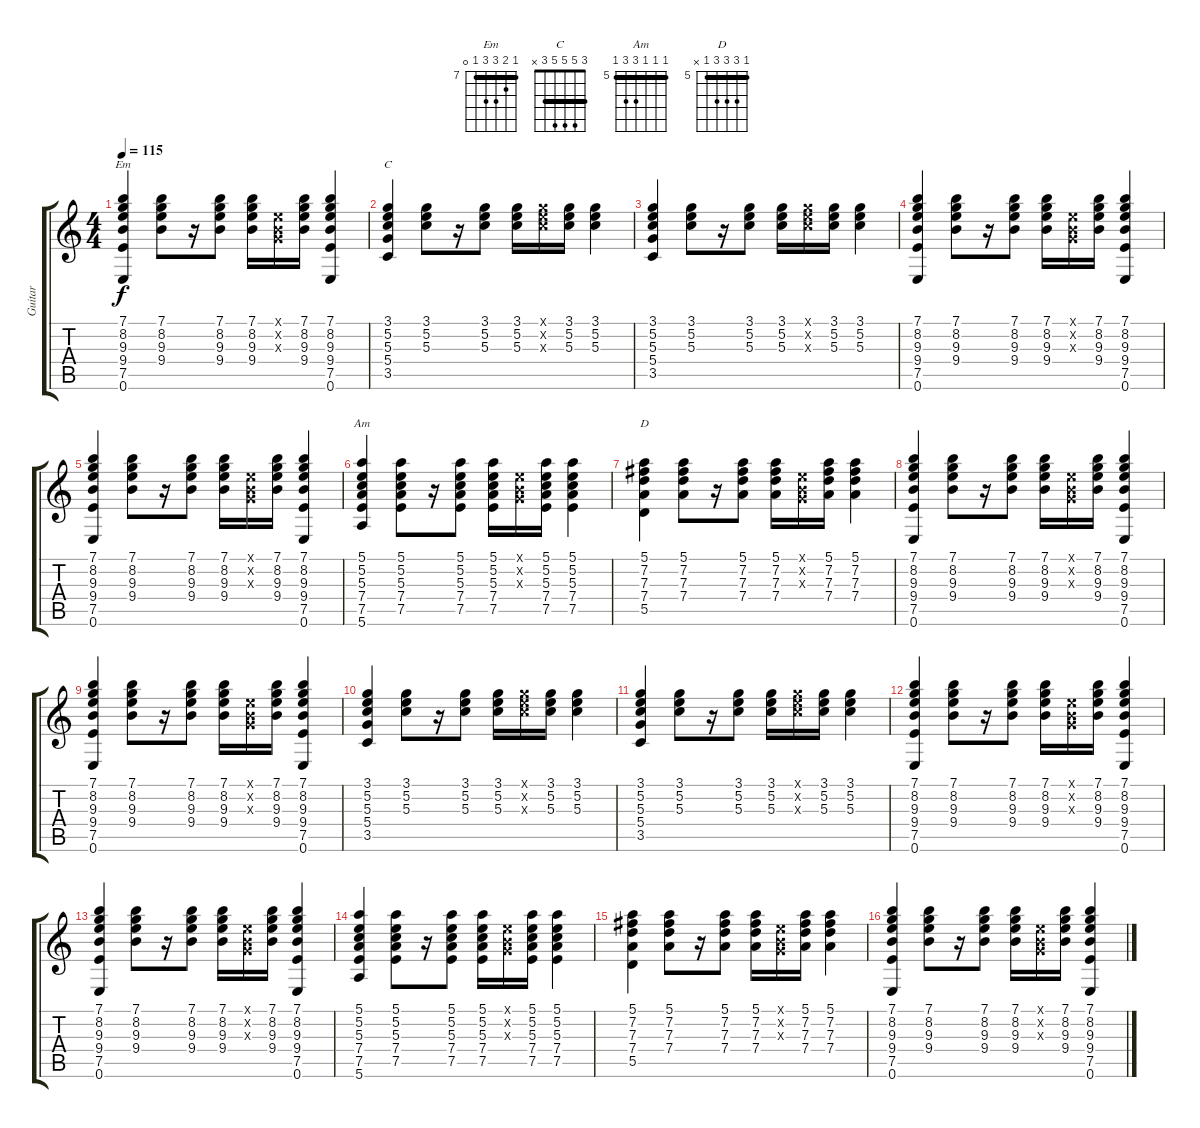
\track ("Guitar" "Guitar") {instrument acousticguitarnylon}
\staff {score tabs}
\tuning (E4 B3 G3 D3 A2 E2) {hide}
\chord ("Em" 7 8 9 9 7 0) {firstfret 7 barre 7}
\chord ("C" 3 5 5 5 3 x) {barre 3}
\chord ("Am" 5 5 5 7 7 5) {firstfret 5 barre 5}
\chord ("D" 5 7 7 7 5 x) {firstfret 5 barre 5}
\ts (4 4)
\tempo 115
\clef g2
\ks c
(7.1 8.2 9.3 9.4 7.5 0.6).4{ch "Em" dy f} (7.1 8.2 9.3 9.4).8 r.16 (7.1 8.2 9.3 9.4).8 (7.1 8.2 9.3 9.4).16 (0.1{x} 0.2{x} 0.3{x}).16 (7.1 8.2 9.3 9.4).16 (7.1 8.2 9.3 9.4 7.5 0.6).4 |
(3.1 5.2 5.3 5.4 3.5).4{ch "C"} (3.1 5.2 5.3).8 r.16 (3.1 5.2 5.3).8 (3.1 5.2 5.3).16 (3.1{x} 5.2{x} 5.3{x}).16 (3.1 5.2 5.3).16 (3.1 5.2 5.3).4 |
(3.1 5.2 5.3 5.4 3.5).4 (3.1 5.2 5.3).8 r.16 (3.1 5.2 5.3).8 (3.1 5.2 5.3).16 (3.1{x} 5.2{x} 5.3{x}).16 (3.1 5.2 5.3).16 (3.1 5.2 5.3).4 |
(7.1 8.2 9.3 9.4 7.5 0.6).4 (7.1 8.2 9.3 9.4).8 r.16 (7.1 8.2 9.3 9.4).8 (7.1 8.2 9.3 9.4).16 (0.1{x} 0.2{x} 0.3{x}).16 (7.1 8.2 9.3 9.4).16 (7.1 8.2 9.3 9.4 7.5 0.6).4 |
(7.1 8.2 9.3 9.4 7.5 0.6).4 (7.1 8.2 9.3 9.4).8 r.16 (7.1 8.2 9.3 9.4).8 (7.1 8.2 9.3 9.4).16 (0.1{x} 0.2{x} 0.3{x}).16 (7.1 8.2 9.3 9.4).16 (7.1 8.2 9.3 9.4 7.5 0.6).4 |
(5.1 5.2 5.3 7.4 7.5 5.6).4{ch "Am"} (5.1 5.2 5.3 7.4 7.5).8 r.16 (5.1 5.2 5.3 7.4 7.5).8 (5.1 5.2 5.3 7.4 7.5).16 (0.1{x} 0.2{x} 0.3{x}).16 (5.1 5.2 5.3 7.4 7.5).16 (5.1 5.2 5.3 7.4 7.5).4 |
(5.1 7.2 7.3 7.4 5.5).4{ch "D"} (5.1 7.2 7.3 7.4).8 r.16 (5.1 7.2 7.3 7.4).8 (5.1 7.2 7.3 7.4).16 (0.1{x} 0.2{x} 0.3{x}).16 (5.1 7.2 7.3 7.4).16 (5.1 7.2 7.3 7.4).4 |
(7.1 8.2 9.3 9.4 7.5 0.6).4 (7.1 8.2 9.3 9.4).8 r.16 (7.1 8.2 9.3 9.4).8 (7.1 8.2 9.3 9.4).16 (0.1{x} 0.2{x} 0.3{x}).16 (7.1 8.2 9.3 9.4).16 (7.1 8.2 9.3 9.4 7.5 0.6).4 |
(7.1 8.2 9.3 9.4 7.5 0.6).4 (7.1 8.2 9.3 9.4).8 r.16 (7.1 8.2 9.3 9.4).8 (7.1 8.2 9.3 9.4).16 (0.1{x} 0.2{x} 0.3{x}).16 (7.1 8.2 9.3 9.4).16 (7.1 8.2 9.3 9.4 7.5 0.6).4 |
(3.1 5.2 5.3 5.4 3.5).4 (3.1 5.2 5.3).8 r.16 (3.1 5.2 5.3).8 (3.1 5.2 5.3).16 (3.1{x} 5.2{x} 5.3{x}).16 (3.1 5.2 5.3).16 (3.1 5.2 5.3).4 |
(3.1 5.2 5.3 5.4 3.5).4 (3.1 5.2 5.3).8 r.16 (3.1 5.2 5.3).8 (3.1 5.2 5.3).16 (3.1{x} 5.2{x} 5.3{x}).16 (3.1 5.2 5.3).16 (3.1 5.2 5.3).4 |
(7.1 8.2 9.3 9.4 7.5 0.6).4 (7.1 8.2 9.3 9.4).8 r.16 (7.1 8.2 9.3 9.4).8 (7.1 8.2 9.3 9.4).16 (0.1{x} 0.2{x} 0.3{x}).16 (7.1 8.2 9.3 9.4).16 (7.1 8.2 9.3 9.4 7.5 0.6).4 |
(7.1 8.2 9.3 9.4 7.5 0.6).4 (7.1 8.2 9.3 9.4).8 r.16 (7.1 8.2 9.3 9.4).8 (7.1 8.2 9.3 9.4).16 (0.1{x} 0.2{x} 0.3{x}).16 (7.1 8.2 9.3 9.4).16 (7.1 8.2 9.3 9.4 7.5 0.6).4 |
(5.1 5.2 5.3 7.4 7.5 5.6).4 (5.1 5.2 5.3 7.4 7.5).8 r.16 (5.1 5.2 5.3 7.4 7.5).8 (5.1 5.2 5.3 7.4 7.5).16 (0.1{x} 0.2{x} 0.3{x}).16 (5.1 5.2 5.3 7.4 7.5).16 (5.1 5.2 5.3 7.4 7.5).4 |
(5.1 7.2 7.3 7.4 5.5).4 (5.1 7.2 7.3 7.4).8 r.16 (5.1 7.2 7.3 7.4).8 (5.1 7.2 7.3 7.4).16 (0.1{x} 0.2{x} 0.3{x}).16 (5.1 7.2 7.3 7.4).16 (5.1 7.2 7.3 7.4).4 |
(7.1 8.2 9.3 9.4 7.5 0.6).4 (7.1 8.2 9.3 9.4).8 r.16 (7.1 8.2 9.3 9.4).8 (7.1 8.2 9.3 9.4).16 (0.1{x} 0.2{x} 0.3{x}).16 (7.1 8.2 9.3 9.4).16 (7.1 8.2 9.3 9.4 7.5 0.6).4
